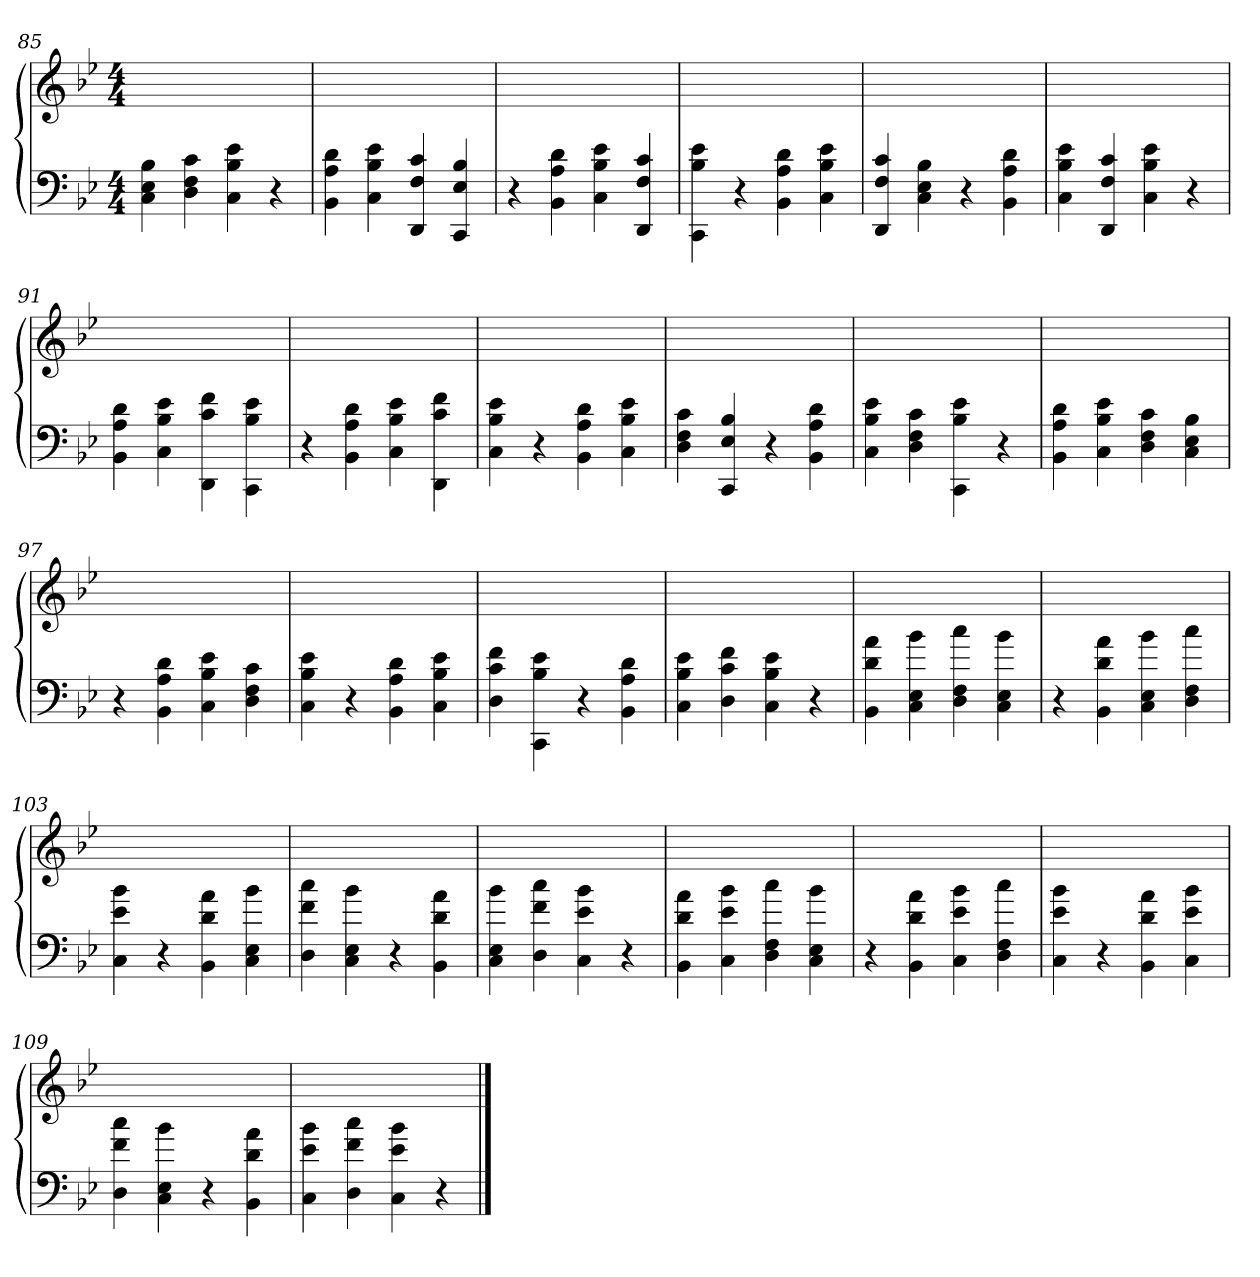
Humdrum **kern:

**kern	**kern
*part2	*part1
*staff2	*staff1
*clefF4	*clefG2
*k[b-e-]	*k[b-e-]
*B-:	*B-:
*M4/4	*M4/4
=85	=85
4C 4E- 4B-	1ryy
4D 4F 4c	.
4C 4B- 4e-	.
4r	.
=86	=86
4BB- 4A 4d	1ryy
4C 4B- 4e-	.
4DD 4F 4c	.
4CC 4E- 4B-	.
=87	=87
4r	1ryy
4BB- 4A 4d	.
4C 4B- 4e-	.
4DD 4F 4c	.
=88	=88
4CC 4B- 4e-	1ryy
4r	.
4BB- 4A 4d	.
4C 4B- 4e-	.
=89	=89
4DD 4F 4c	1ryy
4C 4E- 4B-	.
4r	.
4BB- 4A 4d	.
=90	=90
4C 4B- 4e-	1ryy
4DD 4F 4c	.
4C 4B- 4e-	.
4r	.
=91	=91
4BB- 4A 4d	1ryy
4C 4B- 4e-	.
4DD 4c 4f	.
4CC 4B- 4e-	.
=92	=92
4r	1ryy
4BB- 4A 4d	.
4C 4B- 4e-	.
4DD 4c 4f	.
=93	=93
4C 4B- 4e-	1ryy
4r	.
4BB- 4A 4d	.
4C 4B- 4e-	.
=94	=94
4D 4F 4c	1ryy
4CC 4E- 4B-	.
4r	.
4BB- 4A 4d	.
=95	=95
4C 4B- 4e-	1ryy
4D 4F 4c	.
4CC 4B- 4e-	.
4r	.
=96	=96
4BB- 4A 4d	1ryy
4C 4B- 4e-	.
4D 4F 4c	.
4C 4E- 4B-	.
=97	=97
4r	1ryy
4BB- 4A 4d	.
4C 4B- 4e-	.
4D 4F 4c	.
=98	=98
4C 4B- 4e-	1ryy
4r	.
4BB- 4A 4d	.
4C 4B- 4e-	.
=99	=99
4D 4c 4f	1ryy
4CC 4B- 4e-	.
4r	.
4BB- 4A 4d	.
=100	=100
4C 4B- 4e-	1ryy
4D 4c 4f	.
4C 4B- 4e-	.
4r	.
=101	=101
4BB- 4d 4a	1ryy
4C 4E- 4b-	.
4D 4F 4cc	.
4C 4E- 4b-	.
=102	=102
4r	1ryy
4BB- 4d 4a	.
4C 4E- 4b-	.
4D 4F 4cc	.
=103	=103
4C 4e- 4b-	1ryy
4r	.
4BB- 4d 4a	.
4C 4E- 4b-	.
=104	=104
4D 4f 4cc	1ryy
4C 4E- 4b-	.
4r	.
4BB- 4d 4a	.
=105	=105
4C 4E- 4b-	1ryy
4D 4f 4cc	.
4C 4e- 4b-	.
4r	.
=106	=106
4BB- 4d 4a	1ryy
4C 4e- 4b-	.
4D 4F 4cc	.
4C 4E- 4b-	.
=107	=107
4r	1ryy
4BB- 4d 4a	.
4C 4e- 4b-	.
4D 4F 4cc	.
=108	=108
4C 4e- 4b-	1ryy
4r	.
4BB- 4d 4a	.
4C 4e- 4b-	.
=109	=109
4D 4f 4cc	1ryy
4C 4E- 4b-	.
4r	.
4BB- 4d 4a	.
=110	=110
4C 4e- 4b-	1ryy
4D 4f 4cc	.
4C 4e- 4b-	.
4r	.
==	==
*-	*-
